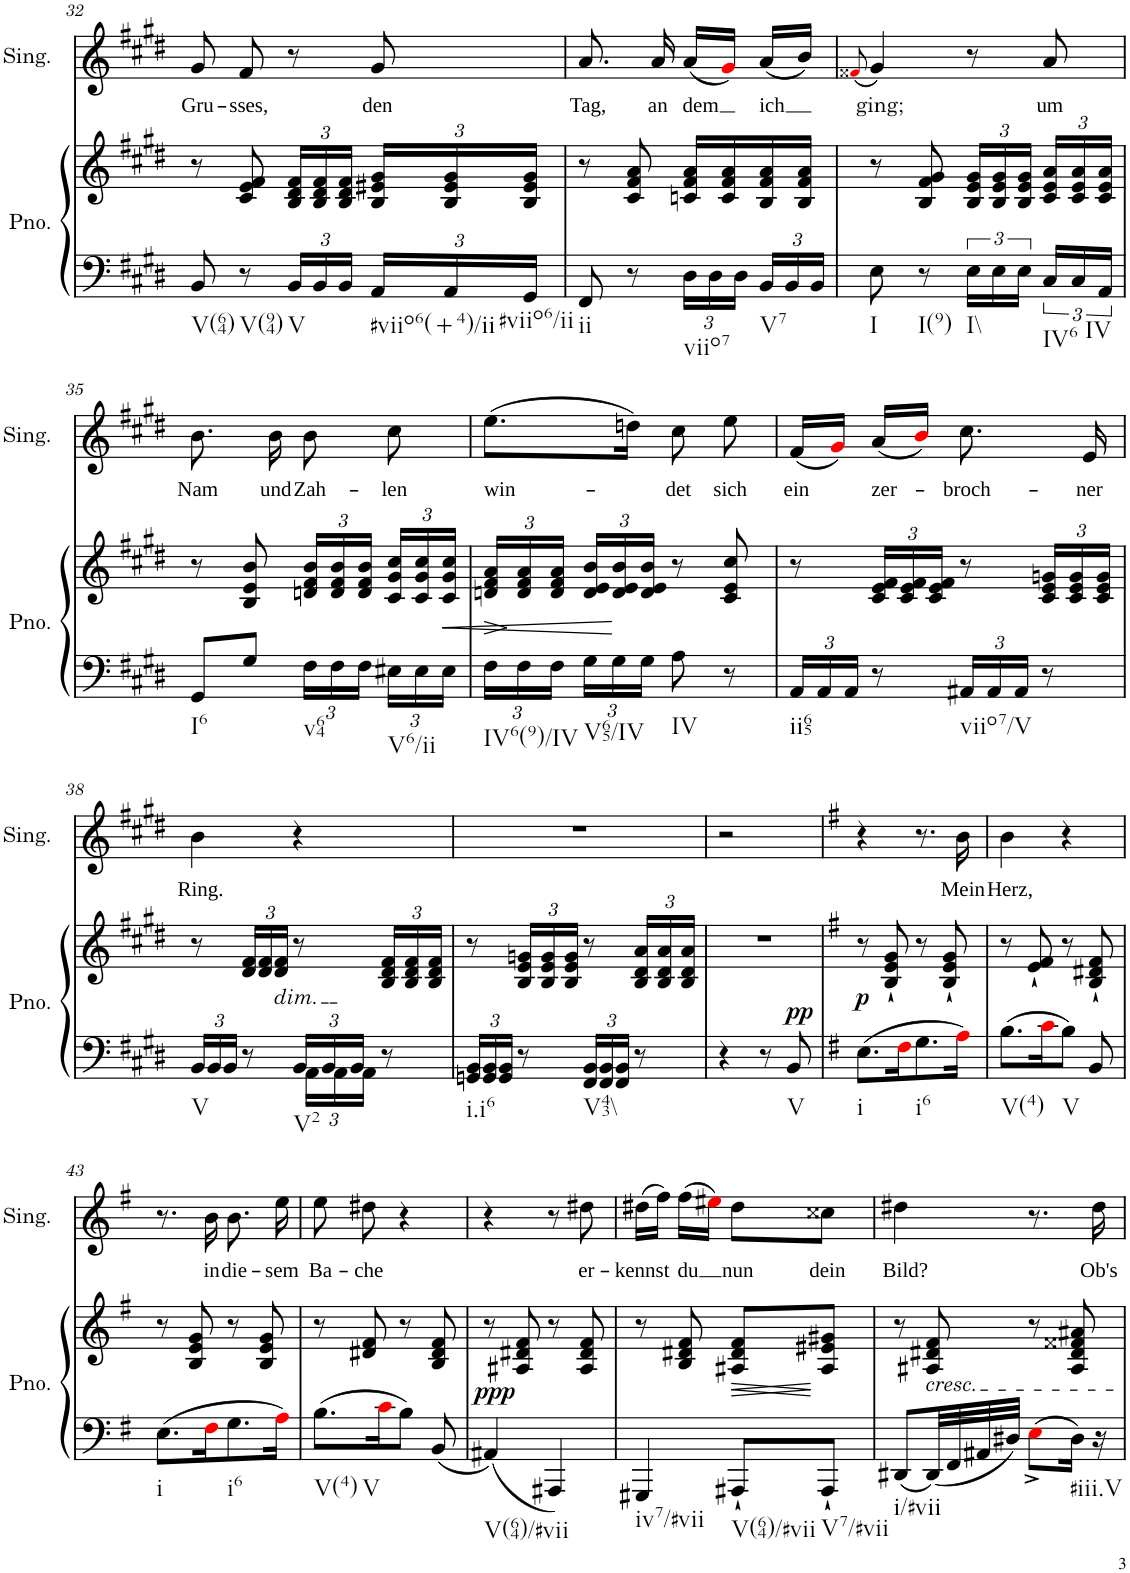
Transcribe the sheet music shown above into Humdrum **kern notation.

**kern	**kern	**dynam	**kern	**text
*part2	*part2	*part2	*part1	*part1
*staff3	*staff2	*staff2/3	*staff1	*staff1
*I"Pianoforte	*	*	*I"Singstimme	*
*I'Pno.	*	*	*I'Sing.	*
!!LO:PB:g=z
*clefF4	*clefG2	*	*clefG2	*
*k[f#c#g#d#]	*k[f#c#g#d#]	*	*k[f#c#g#d#]	*
*M2/4	*M2/4	*	*M2/4	*
=32	=32	=32	=32	=32
!LO:TX:b:t=V(64)	!	!	!	!
!	!	!	!	!LO:LY:b
8BB/	8r	.	8g#/	Gru-
!LO:TX:b:t=V(94)	!	!	!	!
!	!	!	!	!LO:LY:b
8r	8c#/ 8e/ 8f#/	.	8f#/	-sses,
*Xbrackettup	*Xbrackettup	*	*	*
!LO:TX:b:t=V	!	!	!	!
24BB/LL	24B/ 24d#/ 24f#/LL	.	8r	.
24BB/	24B/ 24d#/ 24f#/	.	.	.
24BB/JJ	24B/ 24d#/ 24f#/JJ	.	.	.
!LO:TX:b:t=#viio6(+4)/ii	!	!	!	!
!	!	!	!	!LO:LY:b
24AA/LL	24B/ 24e#X/ 24g#/LL	.	8g#/	den
!LO:TX:b:t=#viio6/ii	!	!	!	!
24AA/	24B/ 24e#/ 24g#/	.	.	.
24GG#/JJ	24B/ 24e#/ 24g#/JJ	.	.	.
=33	=33	=33	=33	=33
!LO:TX:b:t=ii	!	!	!	!
!	!	!	!	!LO:LY:b
8FF#/	8r	.	8.a/	Tag,
8r	8c#/ 8f#/ 8a/	.	.	.
!	!	!	!	!LO:LY:b
.	.	.	16a/	an
!LO:TX:b:t=viio7	!	!	!	!
!	!	!	!	!LO:LY:b
24D#\LL	16cn/ 16f#/ 16a/LL	.	(16a/LL	dem
24D#\	.	.	.	.
.	16c/ 16f#/ 16a/	.	16g#i/JJ)	.
24D#\JJ	.	.	.	.
!LO:TX:b:t=V7	!	!	!	!
!	!	!	!	!LO:LY:b
24BB/LL	16B/ 16f#/ 16a/	.	(16a/LL	ich
24BB/	.	.	.	.
.	16B/ 16f#/ 16a/JJ	.	16b/JJ)	.
24BB/JJ	.	.	.	.
=34	=34	=34	=34	=34
.	.	.	(8qf##Xi/	.
!LO:TX:b:t=I	!	!	!	!
!	!	!	!	!LO:LY:b
8E\	8r	.	4g#/)	ging;
!LO:TX:b:t=I(9)	!	!	!	!
8r	8B/ 8f#/ 8g#/	.	.	.
*brackettup	*	*	*	*
!LO:TX:b:t=I\\	!	!	!	!
24E\LL	24B/ 24e/ 24g#/LL	.	8r	.
24E\	24B/ 24e/ 24g#/	.	.	.
24E\JJ	24B/ 24e/ 24g#/JJ	.	.	.
!LO:TX:b:t=IV6	!	!	!	!
!	!	!	!	!LO:LY:b
24C#/LL	24c#/ 24e/ 24a/LL	.	8a/	um
!LO:TX:b:t=IV	!	!	!	!
24C#/	24c#/ 24e/ 24a/	.	.	.
24AA/JJ	24c#/ 24e/ 24a/JJ	.	.	.
!!LO:LB:g=z
=35	=35	=35	=35	=35
!LO:TX:b:t=I6	!	!	!	!
!	!	!	!	!LO:LY:b
8GG#/L	8r	.	8.b\	Nam
8G#/J	8B/ 8e/ 8b/	.	.	.
!	!	!	!	!LO:LY:b
.	.	.	16b\	und
*Xbrackettup	*	*	*	*
!LO:TX:b:t=v64	!	!	!	!
!	!	!	!	!LO:LY:b
24F#\LL	24dn/ 24f#/ 24b/LL	.	8b\	Zah-
24F#\	24d/ 24f#/ 24b/	.	.	.
24F#\JJ	24d/ 24f#/ 24b/JJ	.	.	.
!LO:TX:b:t=V6/ii	!	!	!	!
!	!	!	!	!LO:LY:b
24E#X\LL	24c#/ 24g#/ 24cc#/LL	.	8cc#\	-len
24E#\	24c#/ 24g#/ 24cc#/	.	.	.
!	!	!LO:HP:b	!	!
24E#\JJ	24c#/ 24g#/ 24cc#/JJ	<	.	.
.	.	[	.	.
=36	=36	=36	=36	=36
!LO:TX:b:t=IV6(9)/IV	!	!	!	!
!	!	!LO:HP:b	!	!LO:LY:b
24F#\LL	24dn/ 24f#/ 24a/LL	>	(8.ee\L	win-
24F#\	24d/ 24f#/ 24a/	]	.	.
24F#\JJ	24d/ 24f#/ 24a/JJ	.	.	.
!LO:TX:b:t=V65/IV	!	!	!	!
24G#\LL	24d/ 24e/ 24b/LL	.	.	.
24G#\	24d/ 24e/ 24b/	.	.	.
.	.	.	16ddn\Jk)	.
24G#\JJ	24d/ 24e/ 24b/JJ	.	.	.
!LO:TX:b:t=IV	!	!	!	!
!	!	!	!	!LO:LY:b
8A\	8r	.	8cc#\	-det
!	!	!	!	!LO:LY:b
8r	8c#/ 8e/ 8cc#/	.	8ee\	sich
=37	=37	=37	=37	=37
!LO:TX:b:t=ii65	!	!	!	!
!	!	!	!	!LO:LY:b
24AA/LL	8r	.	(16f#/LL	ein
24AA/	.	.	.	.
.	.	.	16g#i/JJ)	.
24AA/JJ	.	.	.	.
!	!	!	!	!LO:LY:b
8r	24c#/ 24e/ 24f#/LL	.	(16a/LL	zer-
.	24c#/ 24e/ 24f#/	.	.	.
.	.	.	16bi/JJ)	.
.	24c#/ 24e/ 24f#/JJ	.	.	.
!LO:TX:b:t=viio7/V	!	!	!	!
!	!	!	!	!LO:LY:b
24AA#X/LL	8r	.	8.cc#\	-broch-
24AA#/	.	.	.	.
24AA#/JJ	.	.	.	.
8r	24c#/ 24e/ 24gn/LL	.	.	.
.	24c#/ 24e/ 24g/	.	.	.
!	!	!	!	!LO:LY:b
.	.	.	16e/	-ner
.	24c#/ 24e/ 24g/JJ	.	.	.
!!LO:LB:g=z
=38	=38	=38	=38	=38
*^	*	*	*	*
!LO:TX:b:t=V	!	!	!	!	!
!	!	!	!	!	!LO:LY:b
24BB/LL	4ryy	8r	.	4b\	Ring.
24BB/	.	.	.	.	.
24BB/JJ	.	.	.	.	.
8r	.	24d#/ 24f#/LL	.	.	.
.	.	24d#/ 24f#/	.	.	.
!	!	!LO:TX:b:i:t=dim.	!	!	!
.	.	24d#/ 24f#/JJ	.	.	.
!LO:TX:b:t=V2	!	!	!	!	!
24BB/LL	24AA\LL	8r	.	4r	.
24BB/	24AA\	.	.	.	.
24BB/JJ	24AA\JJ	.	.	.	.
8r	8ryy	24B/ 24d#/ 24f#/LL	.	.	.
.	.	24B/ 24d#/ 24f#/	.	.	.
.	.	24B/ 24d#/ 24f#/JJ	.	.	.
=39	=39	=39	=39	=39	=39
!LO:TX:b:t=i.i6	!	!	!	!	!
24GGn/ 24BB/LL	4ryy	8r	.	2r	.
24GG/ 24BB/	.	.	.	.	.
24GG/ 24BB/JJ	.	.	.	.	.
8r	.	24B/ 24e/ 24gn/LL	.	.	.
.	.	24B/ 24e/ 24g/	.	.	.
.	.	24B/ 24e/ 24g/JJ	.	.	.
!LO:TX:b:t=V43\\	!	!	!	!	!
24FF#/ 24BB/LL	8ryy	8r	.	.	.
24FF#/ 24BB/	.	.	.	.	.
24FF#/ 24BB/JJ	.	.	.	.	.
8r	8ryy	24B/ 24d#/ 24a/LL	.	.	.
.	.	24B/ 24d#/ 24a/	.	.	.
.	.	24B/ 24d#/ 24a/JJ	.	.	.
*v	*v	*	*	*	*
=40	=40	=40	=40	=40
4r	2r	.	2r	.
8r	.	.	.	.
!LO:TX:b:t=V	!	!	!	!
!	!	!LO:DY:a=2	!	!
8BB/	.	pp	.	.
=41	=41	=41	=41	=41
*k[f#]	*k[f#]	*	*k[f#]	*
!LO:TX:b:t=i	!	!	!	!
!	!	!LO:DY:b	!	!
8.E\L	8r	p	4r	.
.	8B/` 8e/` 8g/`	.	.	.
16F#i\K	.	.	.	.
!LO:TX:b:t=i6	!	!	!	!
8.G\	8r	.	8.r	.
.	8B/` 8e/` 8g/`	.	.	.
!	!	!	!	!LO:LY:b
16Ai\Jk	.	.	16b\	Mein
=42	=42	=42	=42	=42
!LO:TX:b:t=V(4)	!	!	!	!
!	!	!	!	!LO:LY:b
8.B\L	8r	.	4b\	Herz,
.	8e/` 8f#/`	.	.	.
16ci\K	.	.	.	.
!LO:TX:b:t=V	!	!	!	!
8B\J	8r	.	4r	.
8BB/	8B/` 8d#X/` 8f#/`	.	.	.
!!LO:LB:g=z
=43	=43	=43	=43	=43
!LO:TX:b:t=i	!	!	!	!
8.E\L	8r	.	8.r	.
.	8B/ 8e/ 8g/	.	.	.
!	!	!	!	!LO:LY:b
16F#i\K	.	.	16b\	in
!LO:TX:b:t=i6	!	!	!	!
!	!	!	!	!LO:LY:b
8.G\	8r	.	8.b\	die-
.	8B/ 8e/ 8g/	.	.	.
!	!	!	!	!LO:LY:b
16Ai\Jk	.	.	16ee\	-sem
=44	=44	=44	=44	=44
!LO:TX:b:t=V(4)	!	!	!	!
!LO:TX:b:t=V	!	!	!	!
!	!	!	!	!LO:LY:b
8.B\L	8r	.	8ee\	Ba-
!	!	!	!	!LO:LY:b
.	8d#X/ 8f#/	.	8dd#X\	-che
16ci\K	.	.	.	.
8B\J	8r	.	4r	.
8BB/	8B/ 8d#/ 8f#/	.	.	.
=45	=45	=45	=45	=45
!LO:TX:b:t=V(64)/#vii	!	!	!	!
!	!	!LO:DY:b	!	!
4AA#X/	8r	ppp	4r	.
.	8A#X/ 8d#X/ 8f#/	.	.	.
4AAA#X/	8r	.	8r	.
!	!	!	!	!LO:LY:b
.	8A#/ 8d#/ 8f#/	.	8dd#X\	er-
=46	=46	=46	=46	=46
!LO:TX:b:t=iv7/#vii	!	!	!	!
!	!	!	!	!LO:LY:b
4GGG#X/	8r	.	(16dd#X\LL	-kennst
.	.	.	16ff#\JJ)	.
!	!	!	!	!LO:LY:b
.	8B/ 8d#X/ 8f#/	.	(16ff#\LL	du
.	.	.	16ee#Xi\JJ)	.
!LO:TX:b:t=V(64)/#vii	!	!	!	!
!	!	!LO:HP:b	!	!
!	!	!LO:HP:n=1:b	!	!LO:LY:b
8AAA#X`/L	8A#X/ 8d#/ 8f#/L	> <	8dd#\L	nun
!LO:TX:b:t=V7/#vii	!	!	!	!
!	!	!	!	!LO:LY:b
8AAA#`/J	8A#/ 8e#X/ 8g#X/J	]	8cc##X\J	dein
.	.	[	.	.
=47	=47	=47	=47	=47
!LO:TX:b:t=i/#vii	!	!	!	!
!	!	!	!	!LO:LY:b
8DD#X/L	8r	.	4dd#X\	Bild?
!	!LO:TX:b:i:t=cresc.	!	!	!
32DD#/LL	8A#X/ 8d#X/ 8f#/	.	.	.
32FF#/	.	.	.	.
32AA#X/	.	.	.	.
32D#X/JJJ	.	.	.	.
8E^<i\L	8r	.	8.r	.
!LO:TX:b:t=#iii.V	!	!	!	!
16D#\Jk	8A#/ 8d#/ 8f##X/ 8a#X/	.	.	.
!	!	!	!	!LO:LY:b
16r	.	.	16dd#\	Ob's
=	=	=	=	=
*-	*-	*-	*-	*-
